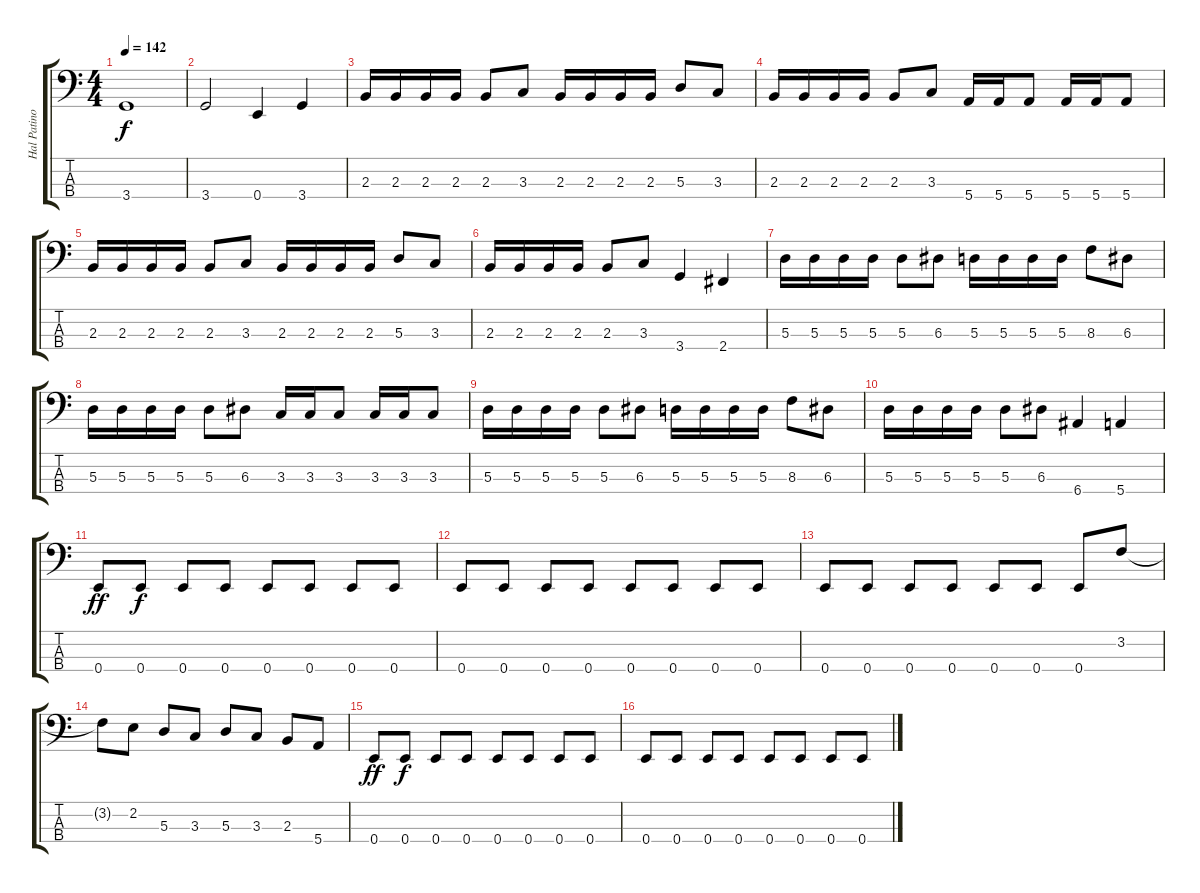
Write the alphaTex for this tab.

\track ("Hal Patino" "Hal Patino") {instrument electricbassfinger}
\staff {score tabs}
\tuning (G2 D2 A1 E1) {hide}
\ts (4 4)
\tempo 142
\clef f4
\ks c
3.4.1{dy f} |
3.4.2 0.4.4 3.4.4 |
2.3.16 2.3.16 2.3.16 2.3.16 2.3.8 3.3.8 2.3.16 2.3.16 2.3.16 2.3.16 5.3.8 3.3.8 |
2.3.16 2.3.16 2.3.16 2.3.16 2.3.8 3.3.8 5.4.16 5.4.16 5.4.8 5.4.16 5.4.16 5.4.8 |
2.3.16 2.3.16 2.3.16 2.3.16 2.3.8 3.3.8 2.3.16 2.3.16 2.3.16 2.3.16 5.3.8 3.3.8 |
2.3.16 2.3.16 2.3.16 2.3.16 2.3.8 3.3.8 3.4.4 2.4.4 |
5.3.16 5.3.16 5.3.16 5.3.16 5.3.8 6.3.8 5.3.16 5.3.16 5.3.16 5.3.16 8.3.8 6.3.8 |
5.3.16 5.3.16 5.3.16 5.3.16 5.3.8 6.3.8 3.3.16 3.3.16 3.3.8 3.3.16 3.3.16 3.3.8 |
5.3.16 5.3.16 5.3.16 5.3.16 5.3.8 6.3.8 5.3.16 5.3.16 5.3.16 5.3.16 8.3.8 6.3.8 |
5.3.16 5.3.16 5.3.16 5.3.16 5.3.8 6.3.8 6.4.4 5.4.4 |
0.4.8{dy ff} 0.4.8{dy f} 0.4.8 0.4.8 0.4.8 0.4.8 0.4.8 0.4.8 |
0.4.8 0.4.8 0.4.8 0.4.8 0.4.8 0.4.8 0.4.8 0.4.8 |
0.4.8 0.4.8 0.4.8 0.4.8 0.4.8 0.4.8 0.4.8 3.2.8 |
3.2{t}.8 2.2.8 5.3.8 3.3.8 5.3.8 3.3.8 2.3.8 5.4.8 |
0.4.8{dy ff} 0.4.8{dy f} 0.4.8 0.4.8 0.4.8 0.4.8 0.4.8 0.4.8 |
0.4.8 0.4.8 0.4.8 0.4.8 0.4.8 0.4.8 0.4.8 0.4.8
